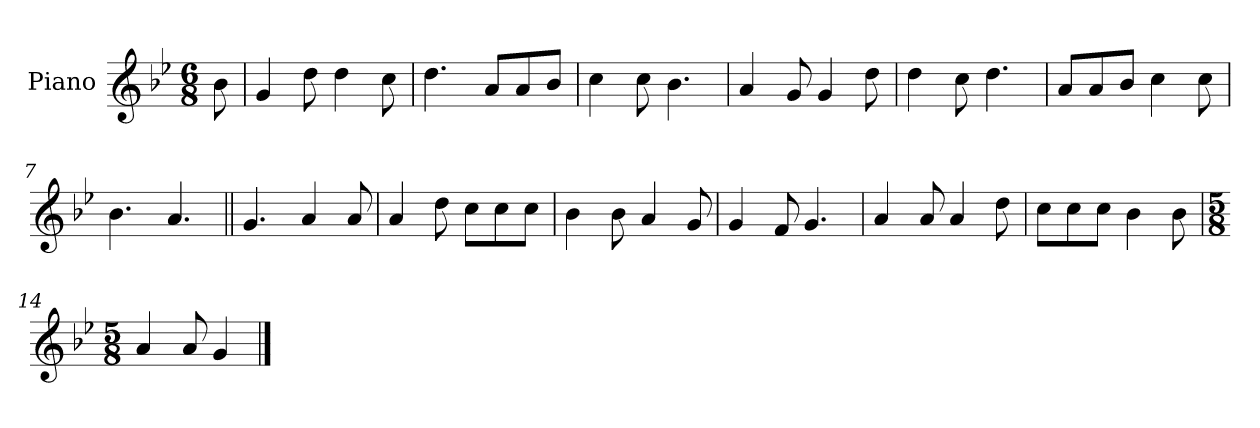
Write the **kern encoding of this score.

**kern
*part1
*staff1
*I"Piano
*I'Pno.
*clefG2
*k[b-e-]
*M6/8
=
8b-\
=1
4g/
8dd\
4dd\
8cc\
=2
4.dd\
8a/L
8a/
8b-/J
=3
4cc\
8cc\
4.b-\
=4
4a/
8g/
4g/
8dd\
=5
4dd\
8cc\
4.dd\
=6
8a/L
8a/
8b-/J
4cc\
8cc\
=7
4.b-\
4.a/
=8||
4.g/
4a/
8a/
!!LO:LB:g=z
=9
4a/
8dd\
8cc\L
8cc\
8cc\J
=10
4b-\
8b-\
4a/
8g/
=11
4g/
8f/
4.g/
=12
4a/
8a/
4a/
8dd\
=13
8cc\L
8cc\
8cc\J
4b-\
8b-\
=14
*M5/8
4a/
8a/
4g/
==
*-
